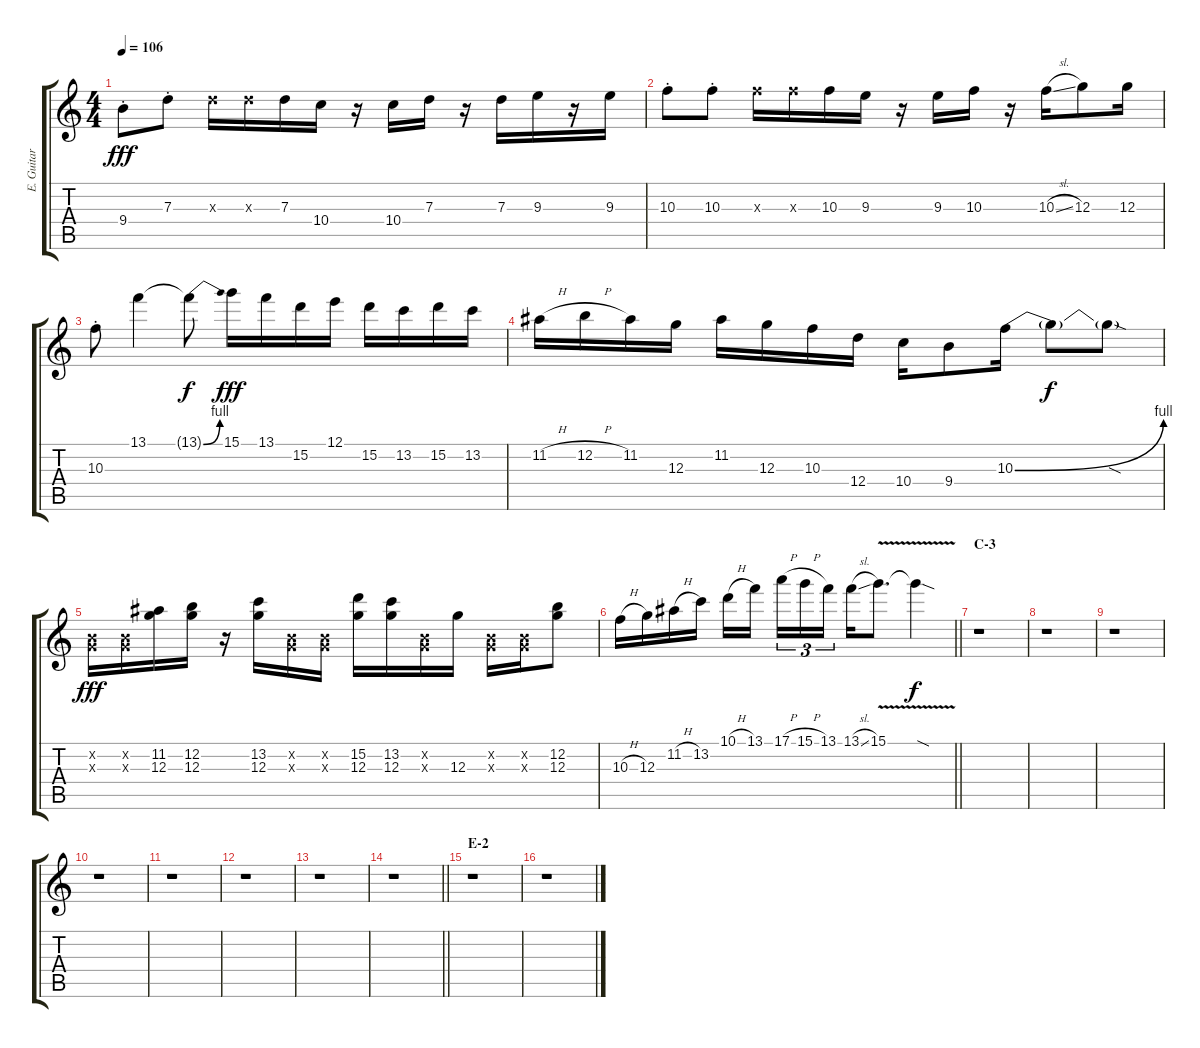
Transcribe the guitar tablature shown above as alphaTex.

\track ("E. Guitar III" "E. Guitar ") {instrument overdrivenguitar}
\staff {score tabs}
\tuning (E4 B3 G3 D3 A2 E2) {hide}
\ts (4 4)
\tempo 106
\clef g2
\ks c
9.4{st}.8{dy fff} 7.3{st}.8 7.3{x}.16 7.3{x}.16 7.3.16 10.4.16 r.16 10.4.16 7.3.16 r.16 7.3.16 9.3.16 r.16 9.3.16 |
10.3{st}.8 10.3{st}.8 10.3{x}.16 10.3{x}.16 10.3.16 9.3.16 r.16 9.3.16 10.3.16 r.16 10.3{sl}.16 12.3.8 12.3.16 |
10.3{st}.8 13.1.4 13.1{be (bend 0 0 60 4) t}.8{dy f} 15.1.16{dy fff} 13.1.16 15.2.16 12.1.16 15.2.16 13.2.16 15.2.16 13.2.16 |
11.2{h}.16 12.2{h}.16 11.2.16 12.3.16 11.2.16 12.3.16 10.3.16 12.4.16 10.4.16 9.4.8 10.3{be (bend 0 0 60 4)}.16 10.3{t}.8{dy f} 10.3{sod t}.8 |
(0.2{x} 0.3{x}).16{dy fff} (0.2{x} 0.3{x}).16 (11.2 12.3).16 (12.2 12.3).16 r.16 (13.2 12.3).16 (0.2{x} 0.3{x}).16 (0.2{x} 0.3{x}).16 (15.2 12.3).16 (13.2 12.3).16 (0.2{x} 0.3{x}).16 12.3.16 (0.2{x} 0.3{x}).16 (0.2{x} 0.3{x}).16 (12.2 12.3).8 |
\barLineRight lightlight
10.3{h}.16 12.3.16 11.2{h}.16 13.2.16 10.1{h}.16 13.1.16{beam splitsecondary} 17.1{h}.16{tu (3 2)} 15.1{h}.16{tu (3 2)} 13.1.16{tu (3 2)} 13.1{sl}.16 15.1{v}.8{d} 15.1{sod t}.4{dy f} |
\section ("" "C-3")
r.1 |
r.1 |
r.1 |
r.1 |
r.1 |
r.1 |
r.1 |
\barLineRight lightlight
r.1 |
\section ("" "E-2")
r.1 |
r.1
